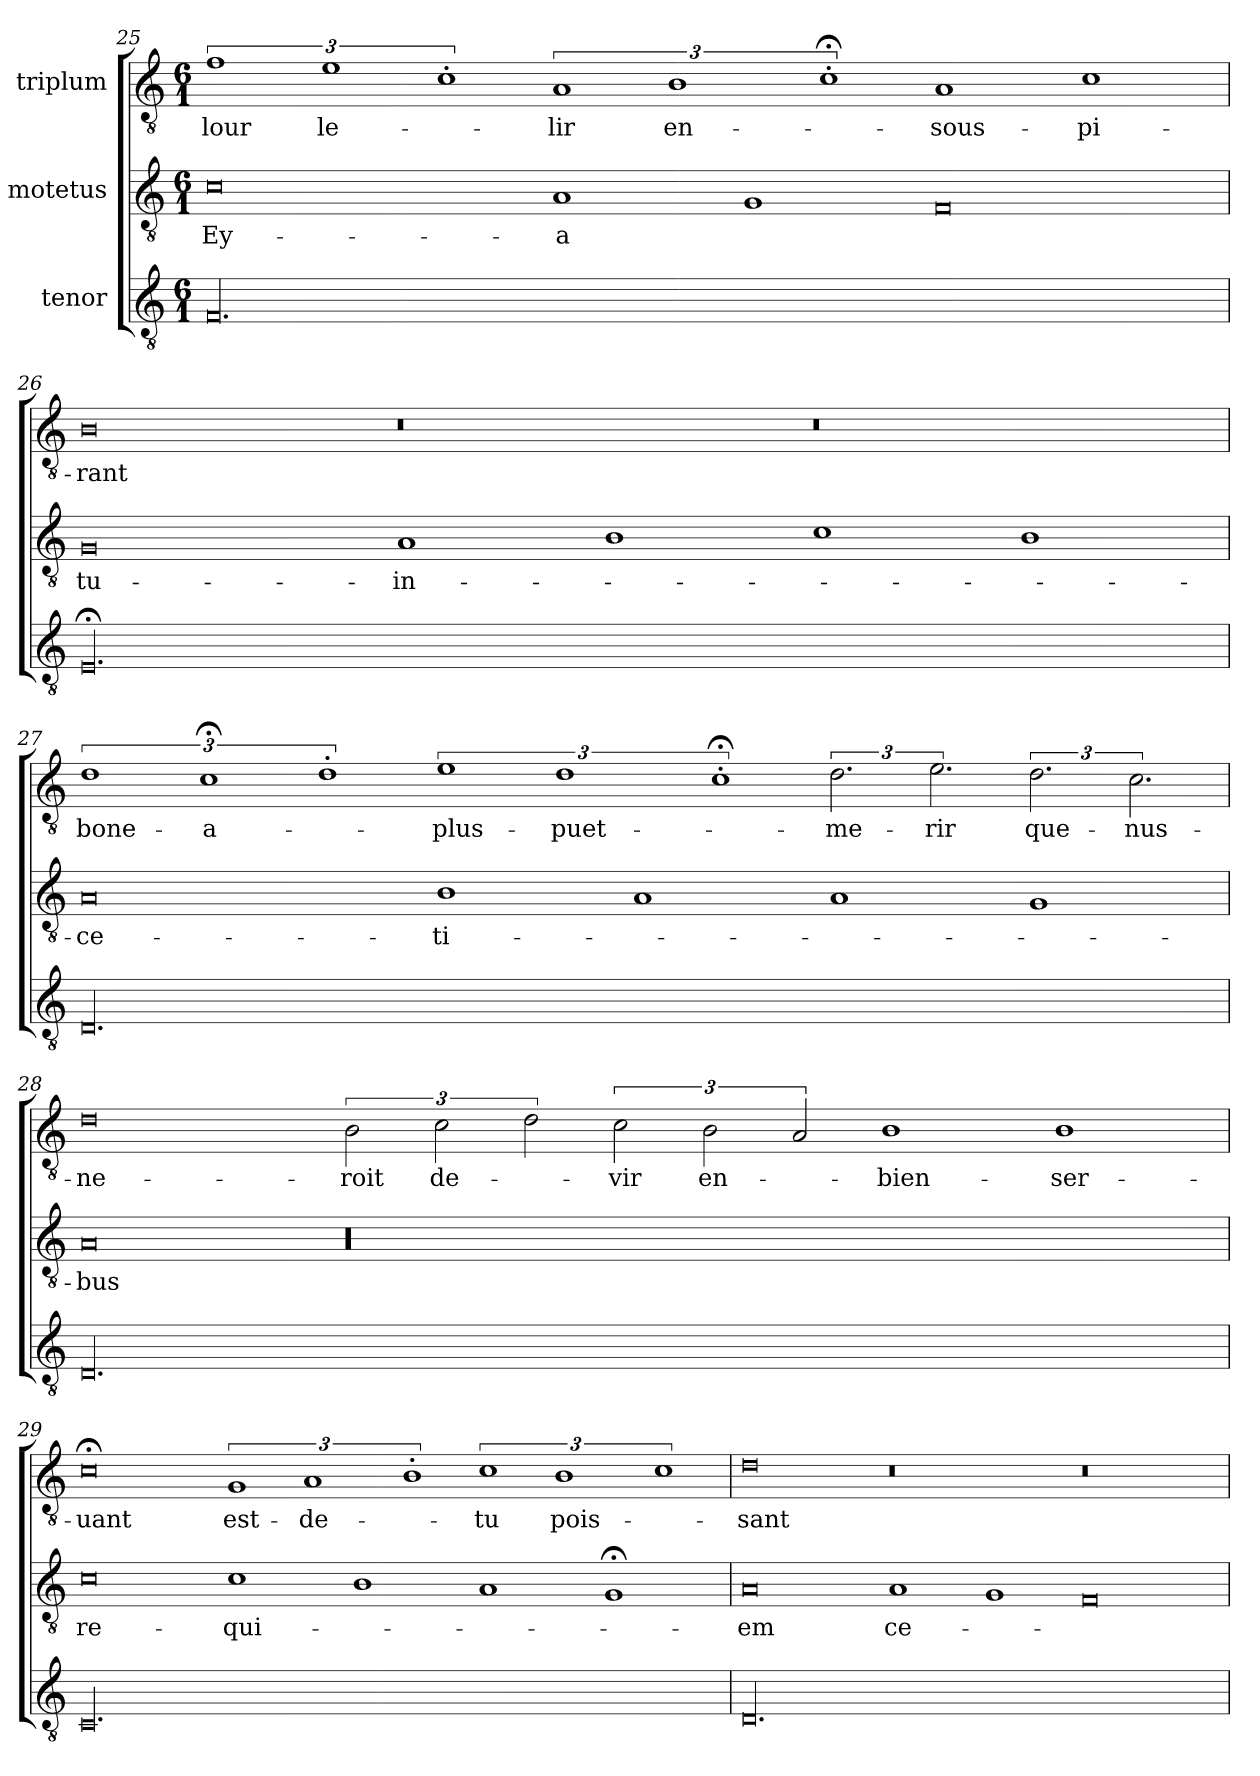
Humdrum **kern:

**kern	**kern	**text	**kern	**text
*part3	*part2	*part2	*part1	*part1
*staff3	*staff2	*staff2	*staff1	*staff1
*I"tenor	*I"motetus	*	*I"triplum	*
*clefGv2	*clefGv2	*	*clefGv2	*
*k[]	*k[]	*	*k[]	*
*C:	*C:	*	*C:	*
*M6/1	*M6/1	*	*M6/1	*
=25	=25	=25	=25	=25
00.F/	0c\	Ey-	3%2f\	-lour
.	.	.	3%2e\	le-
.	.	.	3%2c'\	.
.	1A/	-a	3%2A/	-lir
.	.	.	3%2B\	en-
.	1G/	.	.	.
.	.	.	3%2c;<'\	.
.	0F/	.	1A/	sous-
.	.	.	1c\	-pi-
=26	=26	=26	=26	=26
00.E;</	0G/	tu-	0B\	-rant
.	1A/	in-	0r	.
.	1B\	.	.	.
.	1c\	.	0r	.
.	1B\	.	.	.
=27	=27	=27	=27	=27
00.D/	0A/	ce-	3%2d\	bone-
.	.	.	3%2c;<\	a-
.	.	.	3%2d'\	.
.	1B\	-ti-	3%2e\	plus-
.	.	.	3%2d\	puet-
.	1A/	.	.	.
.	.	.	3%2c;<'\	.
.	1A/	.	3.d\	me-
.	.	.	3.e\	-rir
.	1G/	.	3.d\	que-
.	.	.	3.c\	nus-
=28	=28	=28	=28	=28
00.D/	0A/	-bus	0d\	ne-
.	00r	.	3B\	-roit
.	.	.	3c\	de-
.	.	.	3d\	.
.	.	.	3c\	-vir
.	.	.	3B\	en-
.	.	.	3A/	.
.	.	.	1B\	bien-
.	.	.	1B\	ser-
!!LO:PB:g=z
=29	=29	=29	=29	=29
00.C/	0c\	re-	0c;<\	-uant
.	1c\	-qui-	3%2G/	est-
.	.	.	3%2A/	de-
.	1B\	.	.	.
.	.	.	3%2B'\	.
.	1A/	.	3%2c\	-tu
.	.	.	3%2B\	pois-
.	1G;</	.	.	.
.	.	.	3%2c\	.
=30	=30	=30	=30	=30
00.D/	0A/	-em	0d\	-sant
.	1A/	ce-	0r	.
.	1G/	.	.	.
.	0F/	.	0r	.
=	=	=	=	=
*-	*-	*-	*-	*-
